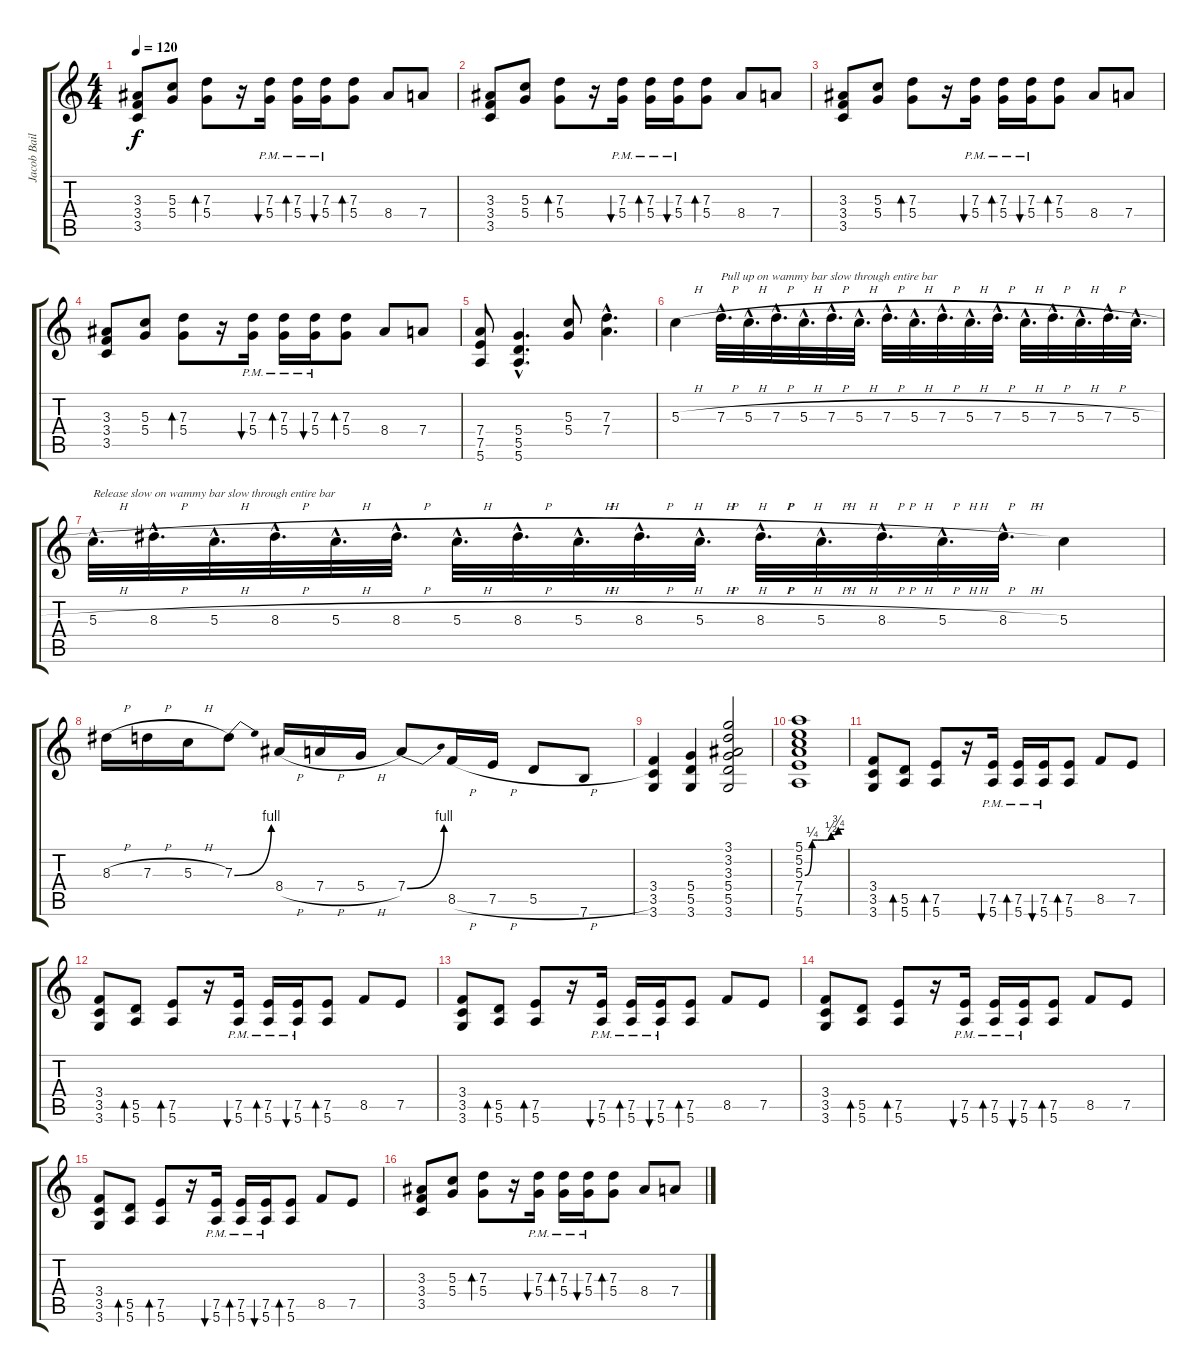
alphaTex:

\track ("Jacob Bailey" "Jacob Bail") {instrument acousticguitarsteel}
\staff {score tabs}
\tuning (E4 B3 G3 D3 A2 E2) {hide}
\ts (4 4)
\tempo 120
\clef g2
\ks c
(3.3 3.4 3.5).8{dy f} (5.3 5.4).8 (7.3 5.4).8{bd 120} r.16 (7.3 5.4{pm}).16{bu 120} (7.3{pm} 5.4).16{bd 120} (7.3{pm} 5.4).16{bu 120} (7.3 5.4).8{bd 120} 8.4.8 7.4.8 |
(3.3 3.4 3.5).8 (5.3 5.4).8 (7.3 5.4).8{bd 120} r.16 (7.3 5.4{pm}).16{bu 120} (7.3{pm} 5.4).16{bd 120} (7.3{pm} 5.4).16{bu 120} (7.3 5.4).8{bd 120} 8.4.8 7.4.8 |
(3.3 3.4 3.5).8 (5.3 5.4).8 (7.3 5.4).8{bd 120} r.16 (7.3 5.4{pm}).16{bu 120} (7.3{pm} 5.4).16{bd 120} (7.3{pm} 5.4).16{bu 120} (7.3 5.4).8{bd 120} 8.4.8 7.4.8 |
(3.3 3.4 3.5).8 (5.3 5.4).8 (7.3 5.4).8{bd 120} r.16 (7.3 5.4{pm}).16{bu 120} (7.3{pm} 5.4).16{bd 120} (7.3{pm} 5.4).16{bu 120} (7.3 5.4).8{bd 120} 8.4.8 7.4.8 |
(7.4 7.5 5.6).8 (5.4{hac} 5.5{hac} 5.6{hac}).4{d} (5.3 5.4).8 (7.3{hac} 7.4{hac}).4{d} |
5.3{h}.4 7.3{h hac}.32{d txt "Pull up on wammy bar slow through entire bar"} 5.3{h hac}.32{d} 7.3{h hac}.32{d} 5.3{h hac}.32{d} 7.3{h hac}.32{d} 5.3{h hac}.32{d} 7.3{h hac}.32{d} 5.3{h hac}.32{d} 7.3{h hac}.32{d} 5.3{h hac}.32{d} 7.3{h hac}.32{d} 5.3{h hac}.32{d} 7.3{h hac}.32{d} 5.3{h hac}.32{d} 7.3{h hac}.32{d} 5.3{h hac}.32{d} |
5.3{h hac}.32{d txt "Release slow on wammy bar slow through entire bar"} 8.3{h hac}.32{d} 5.3{h hac}.32{d} 8.3{h hac}.32{d} 5.3{h hac}.32{d} 8.3{h hac}.32{d} 5.3{h hac}.32{d} 8.3{h hac}.32{d} 5.3{h hac}.32{d} 8.3{h hac}.32{d} 5.3{h hac}.32{d} 8.3{h hac}.32{d} 5.3{h hac}.32{d} 8.3{h hac}.32{d} 5.3{h hac}.32{d} 8.3{h hac}.32{d} 5.3.4 |
8.3{h}.16 7.3{h}.16 5.3{h}.16 7.3{be (bend 0 0 60 4)}.8 8.4{h}.16 7.4{h}.16 5.4{h}.16 7.4{be (bend 0 0 60 4)}.8 8.5{h}.16 7.5{h}.16 5.5{h}.8 7.6.8 |
(3.4 3.5 3.6).4 (5.4 5.5 3.6).4 (3.1 3.2 3.3 5.4 5.5 3.6).2 |
(5.1 5.2 5.3{be (custom 0 0 11 1 19 1 30 1 40 2 45 2 51 3 60 3)} 7.4 7.5 5.6).1 |
(3.4 3.5 3.6).8 (5.5 5.6).8{bd 240} (7.5 5.6).8{bd 120} r.16 (7.5 5.6{pm}).16{bu 120} (7.5 5.6{pm}).16{bd 120} (7.5 5.6{pm}).16{bu 120} (7.5 5.6).8{bd 120} 8.5.8 7.5.8 |
(3.4 3.5 3.6).8 (5.5 5.6).8{bd 240} (7.5 5.6).8{bd 120} r.16 (7.5 5.6{pm}).16{bu 120} (7.5 5.6{pm}).16{bd 120} (7.5 5.6{pm}).16{bu 120} (7.5 5.6).8{bd 120} 8.5.8 7.5.8 |
(3.4 3.5 3.6).8 (5.5 5.6).8{bd 240} (7.5 5.6).8{bd 120} r.16 (7.5 5.6{pm}).16{bu 120} (7.5 5.6{pm}).16{bd 120} (7.5 5.6{pm}).16{bu 120} (7.5 5.6).8{bd 120} 8.5.8 7.5.8 |
(3.4 3.5 3.6).8 (5.5 5.6).8{bd 240} (7.5 5.6).8{bd 120} r.16 (7.5 5.6{pm}).16{bu 120} (7.5 5.6{pm}).16{bd 120} (7.5 5.6{pm}).16{bu 120} (7.5 5.6).8{bd 120} 8.5.8 7.5.8 |
(3.4 3.5 3.6).8 (5.5 5.6).8{bd 240} (7.5 5.6).8{bd 120} r.16 (7.5 5.6{pm}).16{bu 120} (7.5 5.6{pm}).16{bd 120} (7.5 5.6{pm}).16{bu 120} (7.5 5.6).8{bd 120} 8.5.8 7.5.8 |
(3.3 3.4 3.5).8 (5.3 5.4).8 (7.3 5.4).8{bd 120} r.16 (7.3 5.4{pm}).16{bu 120} (7.3{pm} 5.4).16{bd 120} (7.3{pm} 5.4).16{bu 120} (7.3 5.4).8{bd 120} 8.4.8 7.4.8
